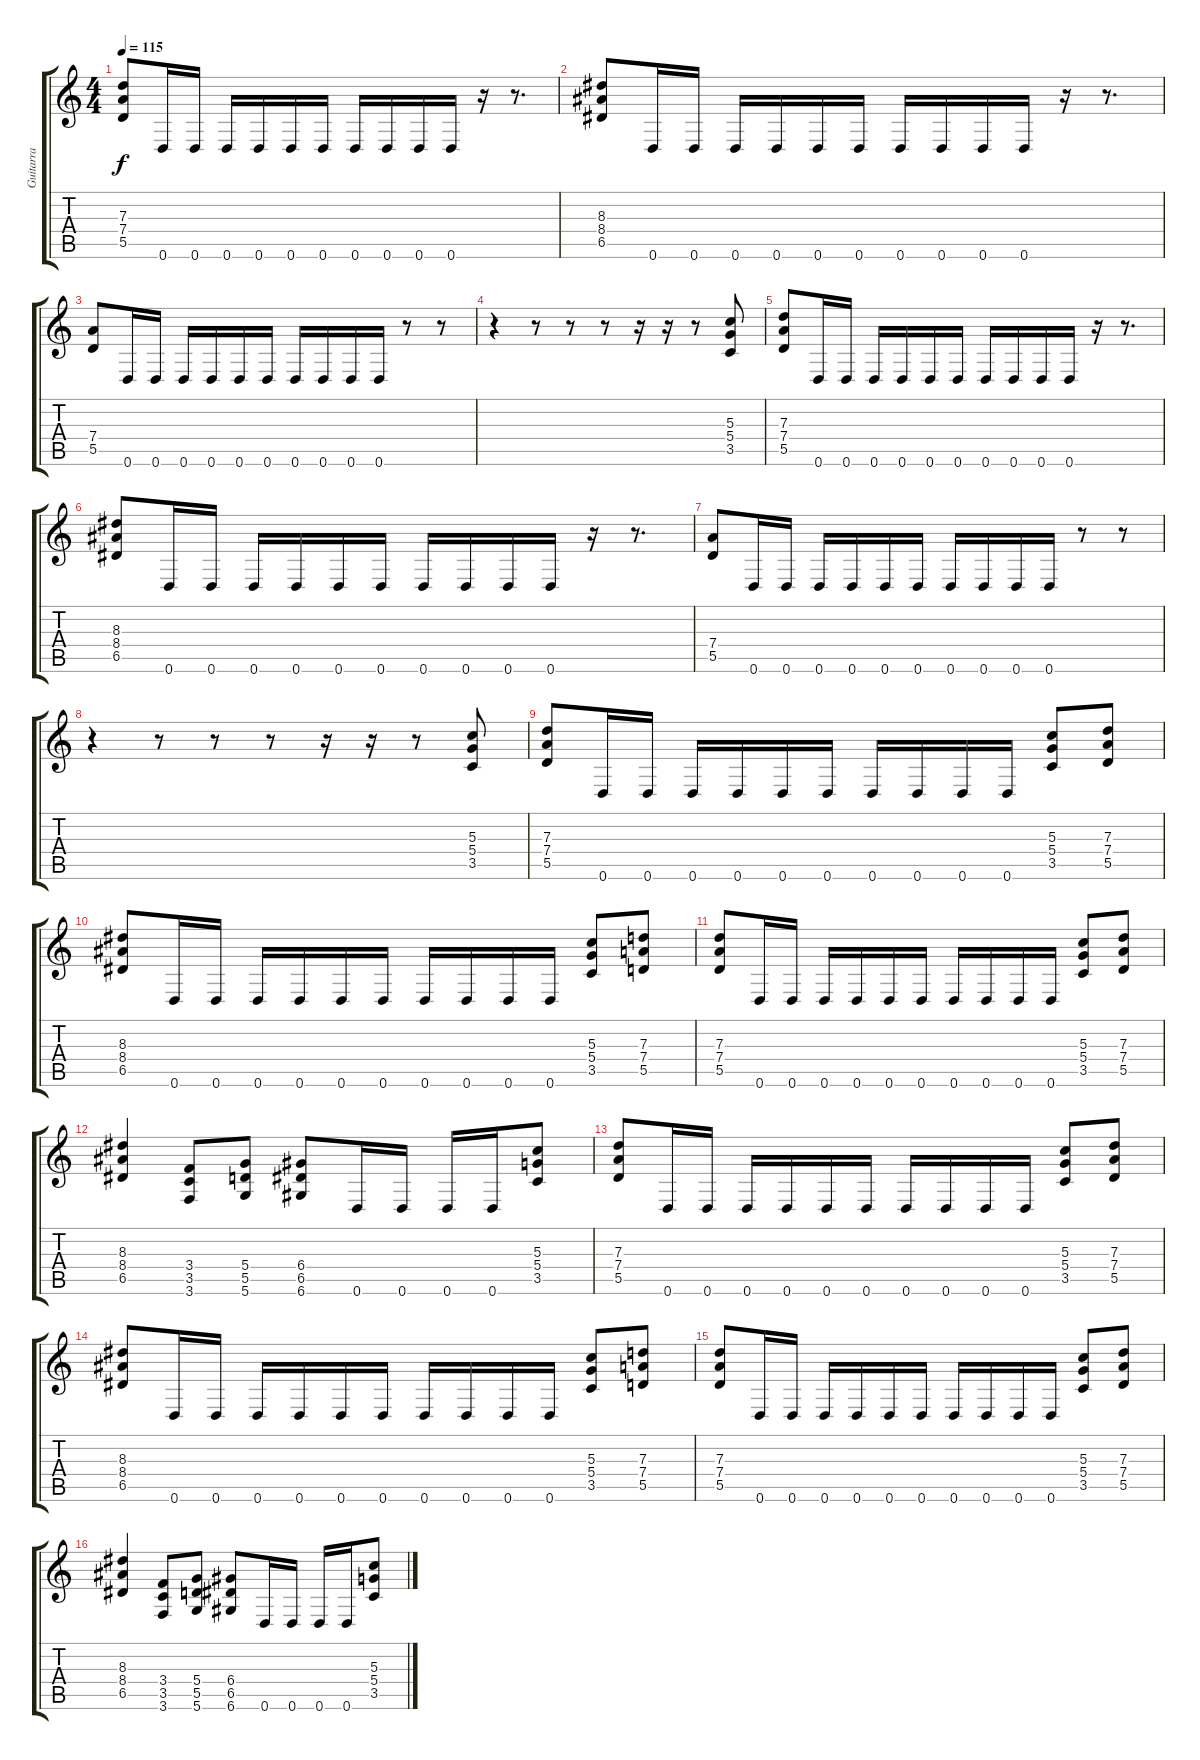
\track ("Guitarra" "Guitarra") {instrument distortionguitar}
\staff {score tabs}
\tuning (E4 B3 G3 D3 A2 D2) {hide}
\ts (4 4)
\tempo 115
\clef g2
\ks c
(7.3 7.4 5.5).8{dy f instrument distortionguitar} 0.6.16 0.6.16 0.6.16 0.6.16 0.6.16 0.6.16 0.6.16 0.6.16 0.6.16 0.6.16 r.16 r.8{d} |
(8.3 8.4 6.5).8 0.6.16 0.6.16 0.6.16 0.6.16 0.6.16 0.6.16 0.6.16 0.6.16 0.6.16 0.6.16 r.16 r.8{d} |
(7.4 5.5).8 0.6.16 0.6.16 0.6.16 0.6.16 0.6.16 0.6.16 0.6.16 0.6.16 0.6.16 0.6.16 r.8 r.8 |
r.4 r.8 r.8 r.8 r.16 r.16 r.8 (5.3 5.4 3.5).8 |
(7.3 7.4 5.5).8 0.6.16 0.6.16 0.6.16 0.6.16 0.6.16 0.6.16 0.6.16 0.6.16 0.6.16 0.6.16 r.16 r.8{d} |
(8.3 8.4 6.5).8 0.6.16 0.6.16 0.6.16 0.6.16 0.6.16 0.6.16 0.6.16 0.6.16 0.6.16 0.6.16 r.16 r.8{d} |
(7.4 5.5).8 0.6.16 0.6.16 0.6.16 0.6.16 0.6.16 0.6.16 0.6.16 0.6.16 0.6.16 0.6.16 r.8 r.8 |
r.4 r.8 r.8 r.8 r.16 r.16 r.8 (5.3 5.4 3.5).8 |
(7.3 7.4 5.5).8 0.6.16 0.6.16 0.6.16 0.6.16 0.6.16 0.6.16 0.6.16 0.6.16 0.6.16 0.6.16 (5.3 5.4 3.5).8 (7.3 7.4 5.5).8 |
(8.3 8.4 6.5).8 0.6.16 0.6.16 0.6.16 0.6.16 0.6.16 0.6.16 0.6.16 0.6.16 0.6.16 0.6.16 (5.3 5.4 3.5).8 (7.3 7.4 5.5).8 |
(7.3 7.4 5.5).8 0.6.16 0.6.16 0.6.16 0.6.16 0.6.16 0.6.16 0.6.16 0.6.16 0.6.16 0.6.16 (5.3 5.4 3.5).8 (7.3 7.4 5.5).8 |
(8.3 8.4 6.5).4 (3.4 3.5 3.6).8 (5.4 5.5 5.6).8 (6.4 6.5 6.6).8 0.6.16 0.6.16 0.6.16 0.6.16 (5.3 5.4 3.5).8 |
(7.3 7.4 5.5).8 0.6.16 0.6.16 0.6.16 0.6.16 0.6.16 0.6.16 0.6.16 0.6.16 0.6.16 0.6.16 (5.3 5.4 3.5).8 (7.3 7.4 5.5).8 |
(8.3 8.4 6.5).8 0.6.16 0.6.16 0.6.16 0.6.16 0.6.16 0.6.16 0.6.16 0.6.16 0.6.16 0.6.16 (5.3 5.4 3.5).8 (7.3 7.4 5.5).8 |
(7.3 7.4 5.5).8 0.6.16 0.6.16 0.6.16 0.6.16 0.6.16 0.6.16 0.6.16 0.6.16 0.6.16 0.6.16 (5.3 5.4 3.5).8 (7.3 7.4 5.5).8 |
(8.3 8.4 6.5).4 (3.4 3.5 3.6).8 (5.4 5.5 5.6).8 (6.4 6.5 6.6).8 0.6.16 0.6.16 0.6.16 0.6.16 (5.3 5.4 3.5).8
